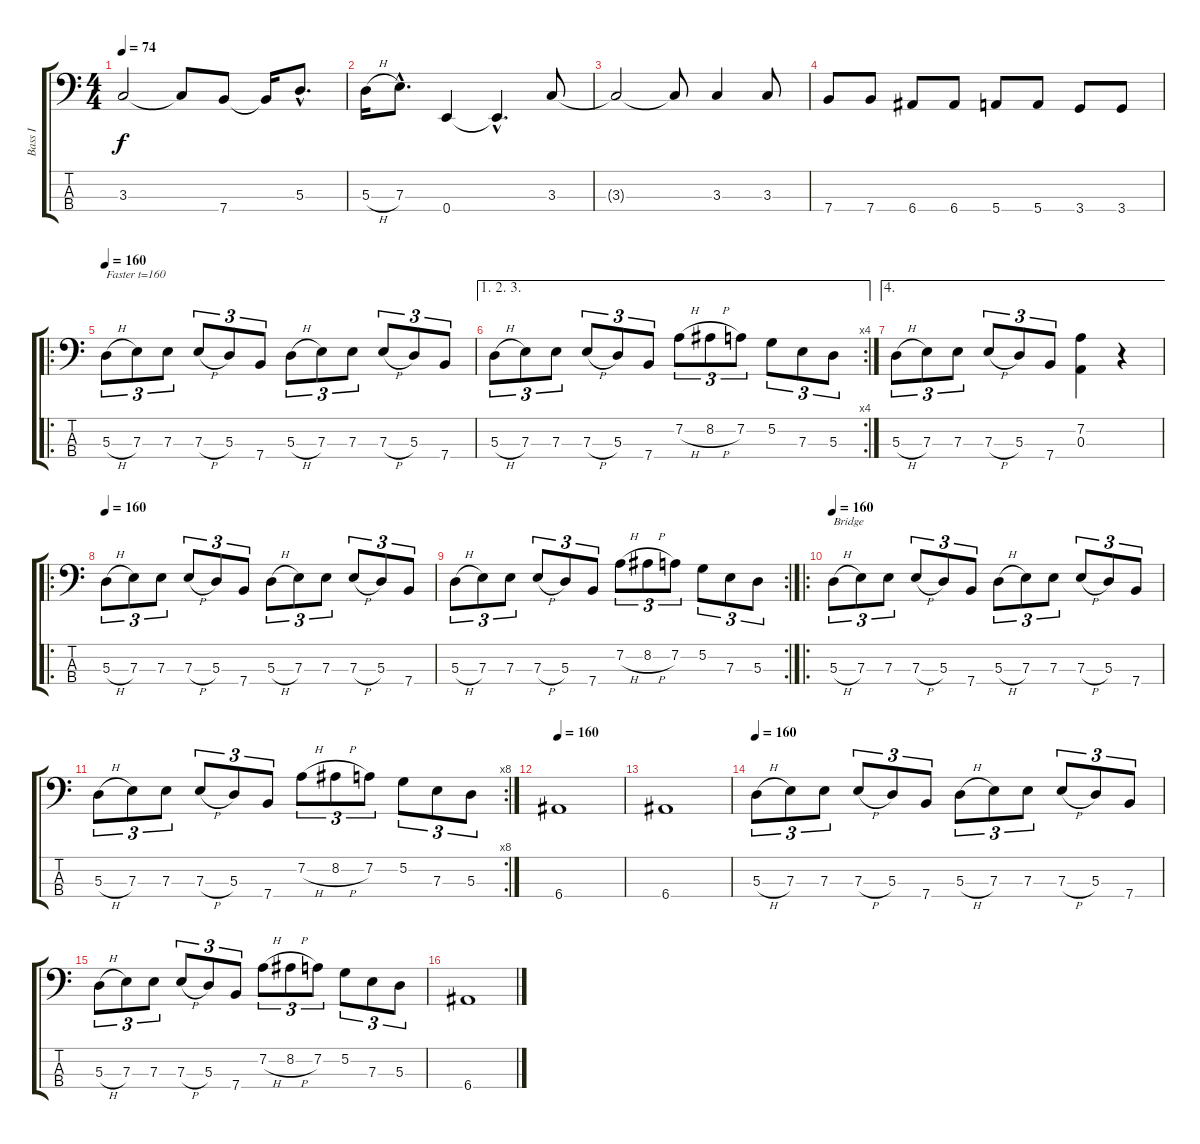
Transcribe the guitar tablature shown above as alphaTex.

\track ("Bass I" "Bass I") {instrument electricbasspick}
\staff {score tabs}
\tuning (G2 D2 A1 E1) {hide}
\ts (4 4)
\tempo 74
\clef f4
\ks c
3.3{t}.2{dy f} 3.3{t}.8 7.4.8 7.4{t}.16 5.3{hac}.8{d} |
5.3{h}.16 7.3{hac}.8{d} 0.4.4 0.4{hac t}.4{d} 3.3.8 |
3.3{t}.2 3.3{t}.8 3.3.4 3.3.8 |
7.4.8 7.4.8 6.4.8 6.4.8 5.4.8 5.4.8 3.4.8 3.4.8 |
\ro
\tempo 160
5.3{h}.8{tu (3 2) txt "Faster t=160"} 7.3.8{tu (3 2)} 7.3.8{tu (3 2)} 7.3{h}.8{tu (3 2)} 5.3.8{tu (3 2)} 7.4.8{tu (3 2)} 5.3{h}.8{tu (3 2)} 7.3.8{tu (3 2)} 7.3.8{tu (3 2)} 7.3{h}.8{tu (3 2)} 5.3.8{tu (3 2)} 7.4.8{tu (3 2)} |
\ae (1 2 3)
\rc 4
5.3{h}.8{tu (3 2)} 7.3.8{tu (3 2)} 7.3.8{tu (3 2)} 7.3{h}.8{tu (3 2)} 5.3.8{tu (3 2)} 7.4.8{tu (3 2)} 7.2{h}.8{tu (3 2)} 8.2{h}.8{tu (3 2)} 7.2.8{tu (3 2)} 5.2.8{tu (3 2)} 7.3.8{tu (3 2)} 5.3.8{tu (3 2)} |
\ae 4
5.3{h}.8{tu (3 2)} 7.3.8{tu (3 2)} 7.3.8{tu (3 2)} 7.3{h}.8{tu (3 2)} 5.3.8{tu (3 2)} 7.4.8{tu (3 2)} (7.2 0.3).4 r.4 |
\ro
\tempo 160
5.3{h}.8{tu (3 2)} 7.3.8{tu (3 2)} 7.3.8{tu (3 2)} 7.3{h}.8{tu (3 2)} 5.3.8{tu (3 2)} 7.4.8{tu (3 2)} 5.3{h}.8{tu (3 2)} 7.3.8{tu (3 2)} 7.3.8{tu (3 2)} 7.3{h}.8{tu (3 2)} 5.3.8{tu (3 2)} 7.4.8{tu (3 2)} |
\rc 2
5.3{h}.8{tu (3 2)} 7.3.8{tu (3 2)} 7.3.8{tu (3 2)} 7.3{h}.8{tu (3 2)} 5.3.8{tu (3 2)} 7.4.8{tu (3 2)} 7.2{h}.8{tu (3 2)} 8.2{h}.8{tu (3 2)} 7.2.8{tu (3 2)} 5.2.8{tu (3 2)} 7.3.8{tu (3 2)} 5.3.8{tu (3 2)} |
\ro
\tempo 160
5.3{h}.8{tu (3 2) txt "Bridge"} 7.3.8{tu (3 2)} 7.3.8{tu (3 2)} 7.3{h}.8{tu (3 2)} 5.3.8{tu (3 2)} 7.4.8{tu (3 2)} 5.3{h}.8{tu (3 2)} 7.3.8{tu (3 2)} 7.3.8{tu (3 2)} 7.3{h}.8{tu (3 2)} 5.3.8{tu (3 2)} 7.4.8{tu (3 2)} |
\rc 8
5.3{h}.8{tu (3 2)} 7.3.8{tu (3 2)} 7.3.8{tu (3 2)} 7.3{h}.8{tu (3 2)} 5.3.8{tu (3 2)} 7.4.8{tu (3 2)} 7.2{h}.8{tu (3 2)} 8.2{h}.8{tu (3 2)} 7.2.8{tu (3 2)} 5.2.8{tu (3 2)} 7.3.8{tu (3 2)} 5.3.8{tu (3 2)} |
\tempo 160
6.4.1 |
6.4.1 |
\tempo 160
5.3{h}.8{tu (3 2)} 7.3.8{tu (3 2)} 7.3.8{tu (3 2)} 7.3{h}.8{tu (3 2)} 5.3.8{tu (3 2)} 7.4.8{tu (3 2)} 5.3{h}.8{tu (3 2)} 7.3.8{tu (3 2)} 7.3.8{tu (3 2)} 7.3{h}.8{tu (3 2)} 5.3.8{tu (3 2)} 7.4.8{tu (3 2)} |
5.3{h}.8{tu (3 2)} 7.3.8{tu (3 2)} 7.3.8{tu (3 2)} 7.3{h}.8{tu (3 2)} 5.3.8{tu (3 2)} 7.4.8{tu (3 2)} 7.2{h}.8{tu (3 2)} 8.2{h}.8{tu (3 2)} 7.2.8{tu (3 2)} 5.2.8{tu (3 2)} 7.3.8{tu (3 2)} 5.3.8{tu (3 2)} |
6.4.1
